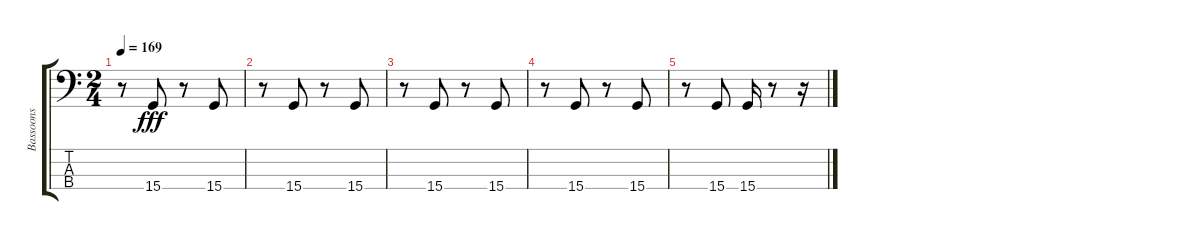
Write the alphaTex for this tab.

\track ("Bassoons" "Bassoons") {instrument bassoon}
\staff {score tabs}
\tuning (G2 D2 A1 E1) {hide}
\ts (2 4)
\tempo 169
\clef f4
\ks c
r.8{dy fff} 15.4.8 r.8 15.4.8 |
r.8 15.4.8 r.8 15.4.8 |
r.8 15.4.8 r.8 15.4.8 |
r.8 15.4.8 r.8 15.4.8 |
r.8 15.4.8 15.4.16 r.8 r.16
